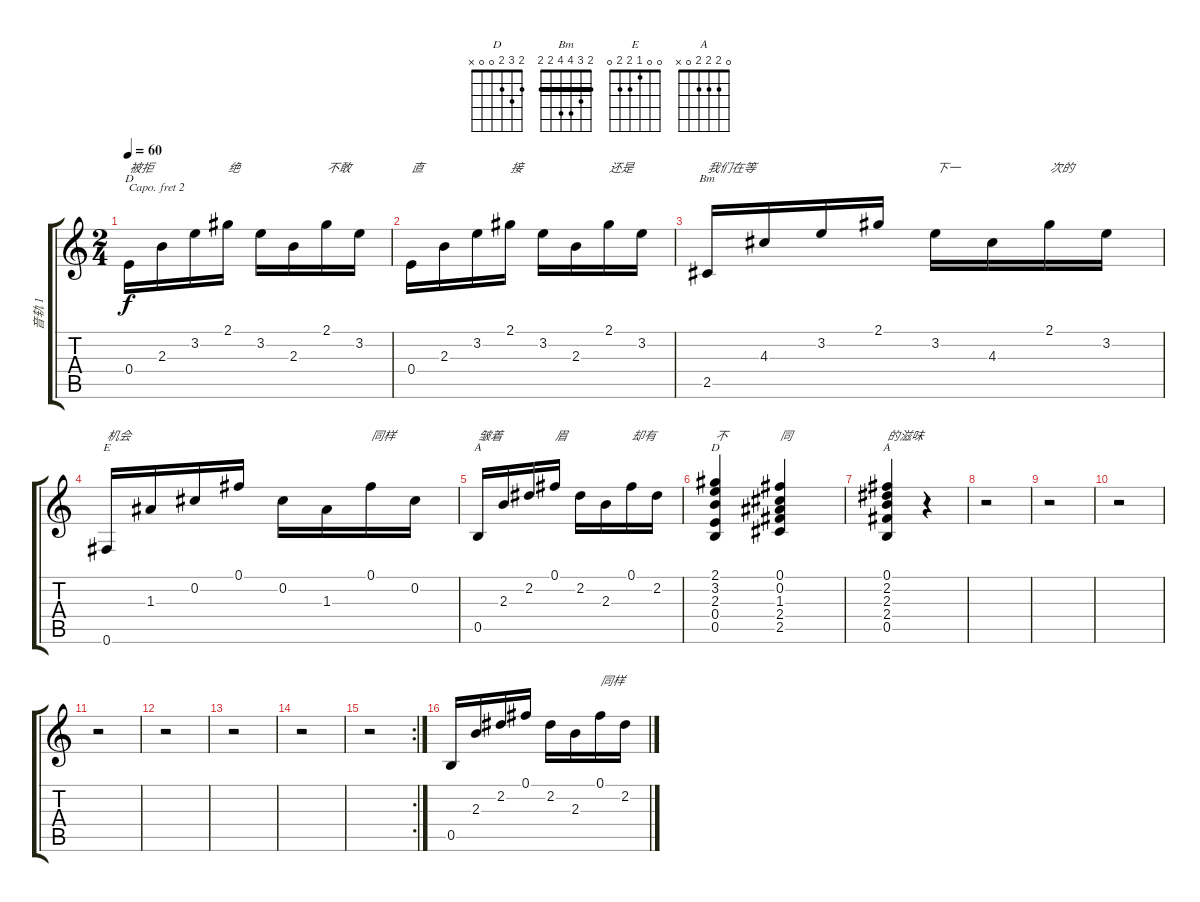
\track ("音轨 1" "音轨 1") {instrument acousticguitarsteel}
\staff {score tabs}
\capo 2
\tuning (E4 B3 G3 D3 A2 E2) {hide}
\chord ("D" 2 3 2 0 x x)
\chord ("Bm" 2 3 4 4 2 2) {barre 2}
\chord ("E" 0 0 1 2 2 0)
\chord ("A" 0 2 2 2 0 0)
\chord ("D" 2 3 2 0 0 x)
\chord ("A" 0 2 2 2 0 x)
\ts (2 4)
\tempo 60
\clef g2
\ks c
0.4.16{ch "D" txt "被拒" dy f} 2.3.16 3.2.16 2.1.16{txt "绝"} 3.2.16 2.3.16 2.1.16{txt "不敢"} 3.2.16 |
0.4.16{txt "直"} 2.3.16 3.2.16 2.1.16{txt "接"} 3.2.16 2.3.16 2.1.16{txt "还是"} 3.2.16 |
2.5.16{ch "Bm" txt "我们在等"} 4.3.16 3.2.16 2.1.16 3.2.16{txt "下一"} 4.3.16 2.1.16{txt "次的"} 3.2.16 |
0.6.16{ch "E" txt "机会"} 1.3.16 0.2.16 0.1.16 0.2.16 1.3.16 0.1.16{txt "同样"} 0.2.16 |
0.5.16{ch "A" txt "皱着"} 2.3.16 2.2.16 0.1.16{txt "眉"} 2.2.16 2.3.16 0.1.16{txt "却有"} 2.2.16 |
(2.1 3.2 2.3 0.4 0.5).4{ch "D" txt "不"} (0.1 0.2 1.3 2.4 2.5).4{txt "同"} |
(0.1 2.2 2.3 2.4 0.5).4{ch "A" txt "的滋味"} r.4 |
r.2 |
r.2 |
r.2 |
r.2 |
r.2 |
r.2 |
r.2 |
\rc 2
r.2 |
0.5.16 2.3.16 2.2.16 0.1.16 2.2.16 2.3.16 0.1.16{txt "同样"} 2.2.16
